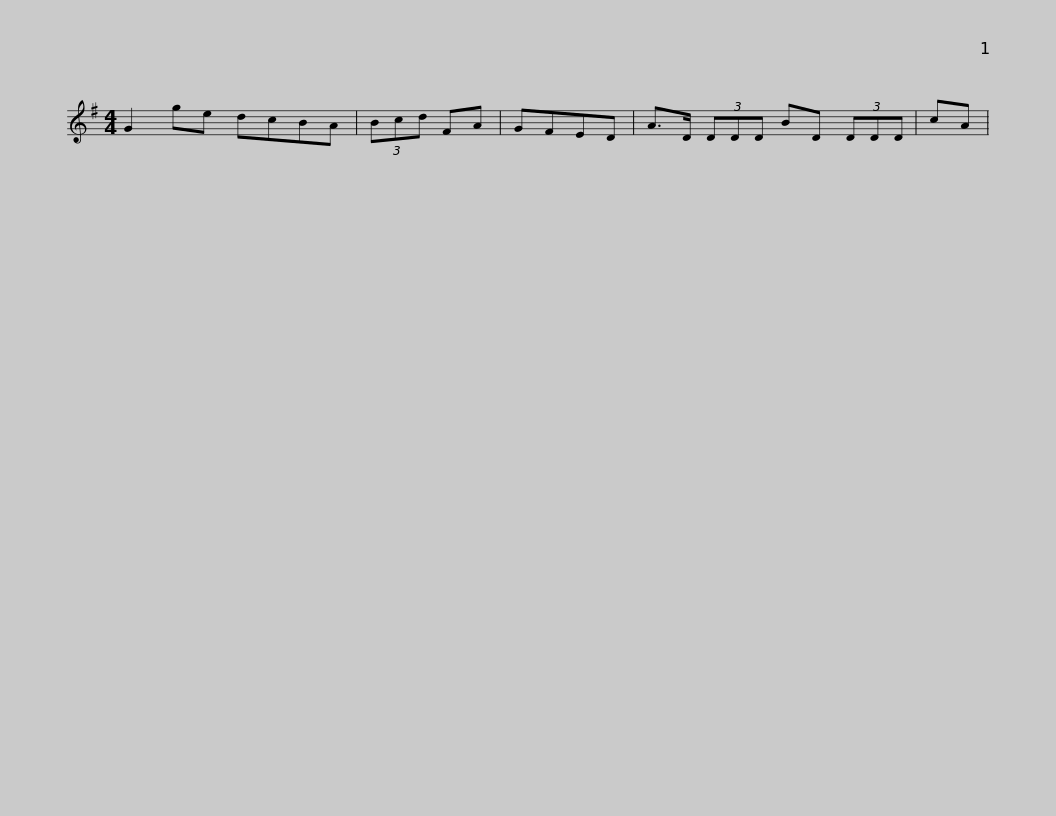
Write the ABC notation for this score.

X:1
L:1/8
M:4/4
I:linebreak $
K:G
V:1 treble
V:1
 G2 ge dcBA | (3Bcd FA | GFED | A>D (3DDD BD (3DDD | cA | %5
